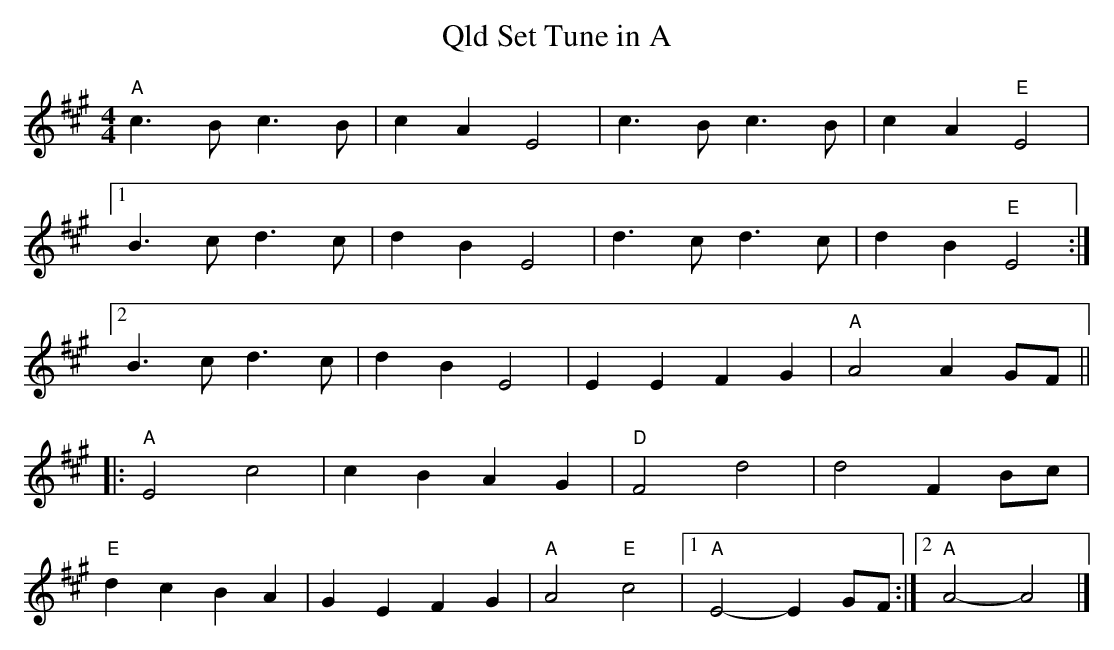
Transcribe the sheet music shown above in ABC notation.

X:1
T:Qld Set Tune in A
K:A
L:1/8
M:4/4
"A"c3B c3B | c2A2  E4 | c3B  c3B | c2A2"E"  E4 |1
B3c d3c | d2B2 E4 | d3c d3c | d2B2   "E" E4 :|2
B3c d3c | d2B2 E4 |E2E2  F2G2 | "A"A4  A2GF ||
|:"A"E4 c4 | c2B2 A2G2 | "D"F4 d4 | d4 F2Bc |
"E"d2c2 B2A2 | G2E2 F2G2 | "A"A4 "E"c4 |1"A"E4-  E2GF :|2 "A"A4- A4 |]
